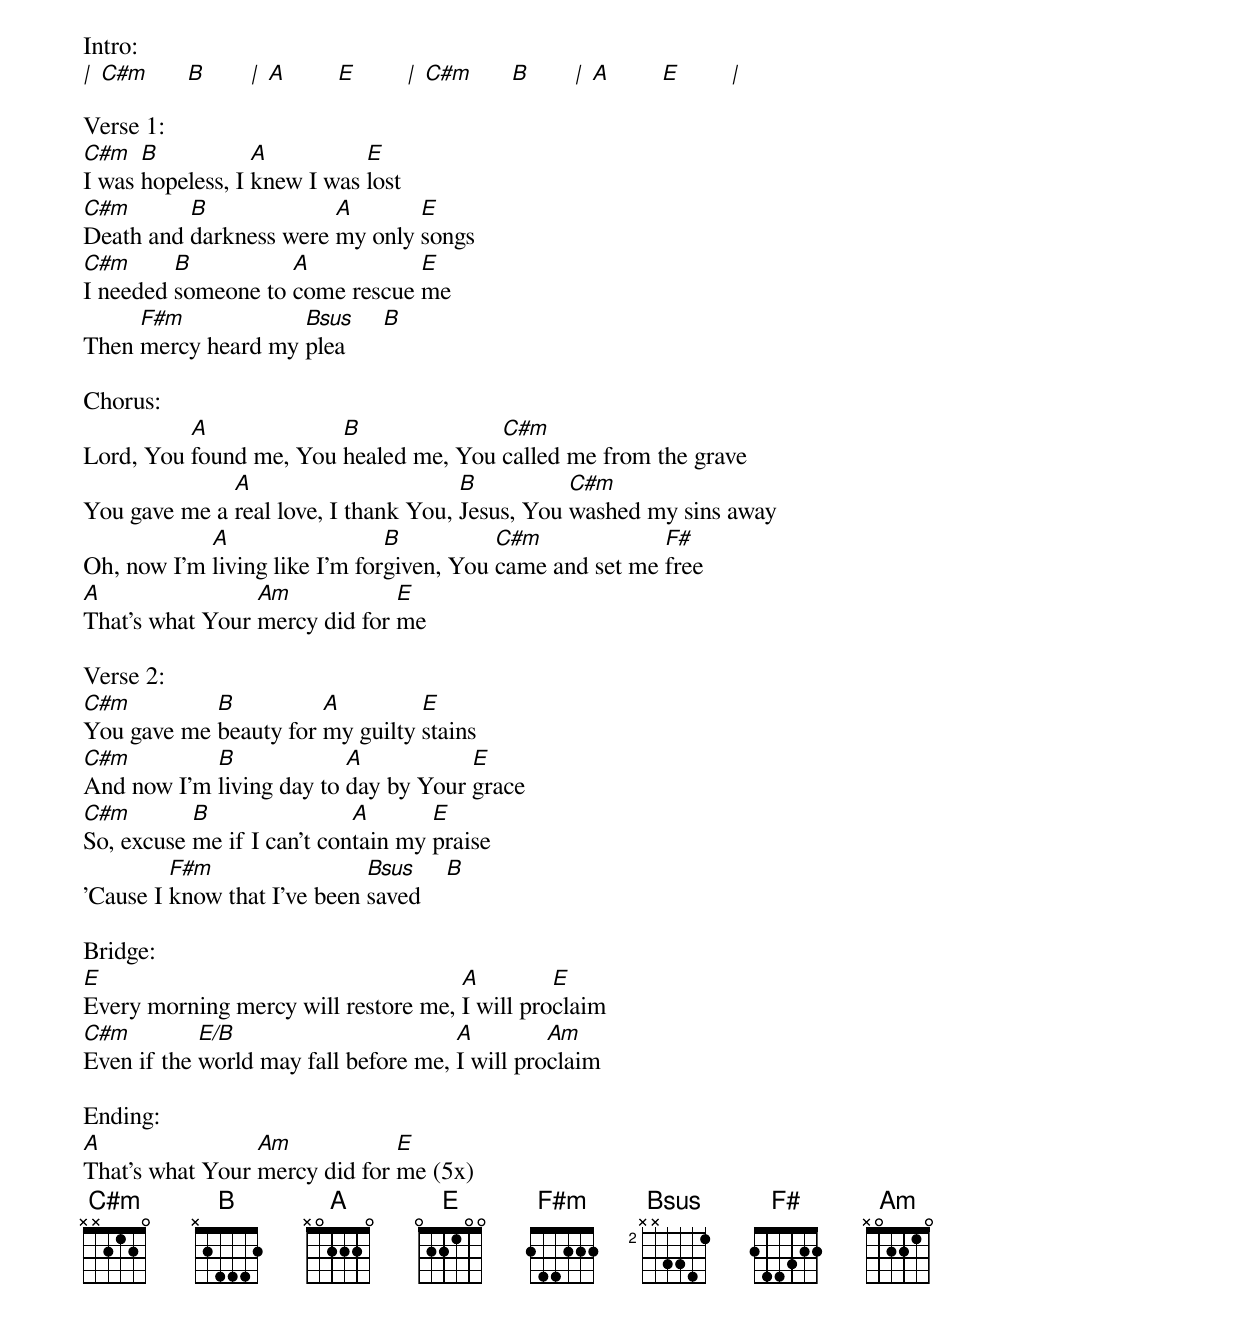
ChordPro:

Intro:
[|] [C#m]      [B]       [|] [A]        [E]        [|] [C#m]      [B]       [|] [A]        [E]        [|]

Verse 1:
[C#m]I was [B]hopeless, I [A]knew I was [E]lost
[C#m]Death and [B]darkness were [A]my only [E]songs
[C#m]I needed [B]someone to [A]come rescue [E]me
Then [F#m]mercy heard my [Bsus]plea      [B]

Chorus:
Lord, You [A]found me, You [B]healed me, You [C#m]called me from the grave
You gave me a [A]real love, I thank You, [B]Jesus, You [C#m]washed my sins away
Oh, now I'm [A]living like I'm for[B]given, You [C#m]came and set me [F#]free
[A]That's what Your [Am]mercy did for [E]me

Verse 2:
[C#m]You gave me [B]beauty for [A]my guilty [E]stains
[C#m]And now I'm [B]living day to [A]day by Your [E]grace
[C#m]So, excuse [B]me if I can't con[A]tain my [E]praise
'Cause I [F#m]know that I've been [Bsus]saved    [B]

Bridge:
[E]Every morning mercy will restore me, [A]I will pro[E]claim
[C#m]Even if the [E/B]world may fall before me, [A]I will pro[Am]claim

Ending:
[A]That's what Your [Am]mercy did for [E]me (5x)
